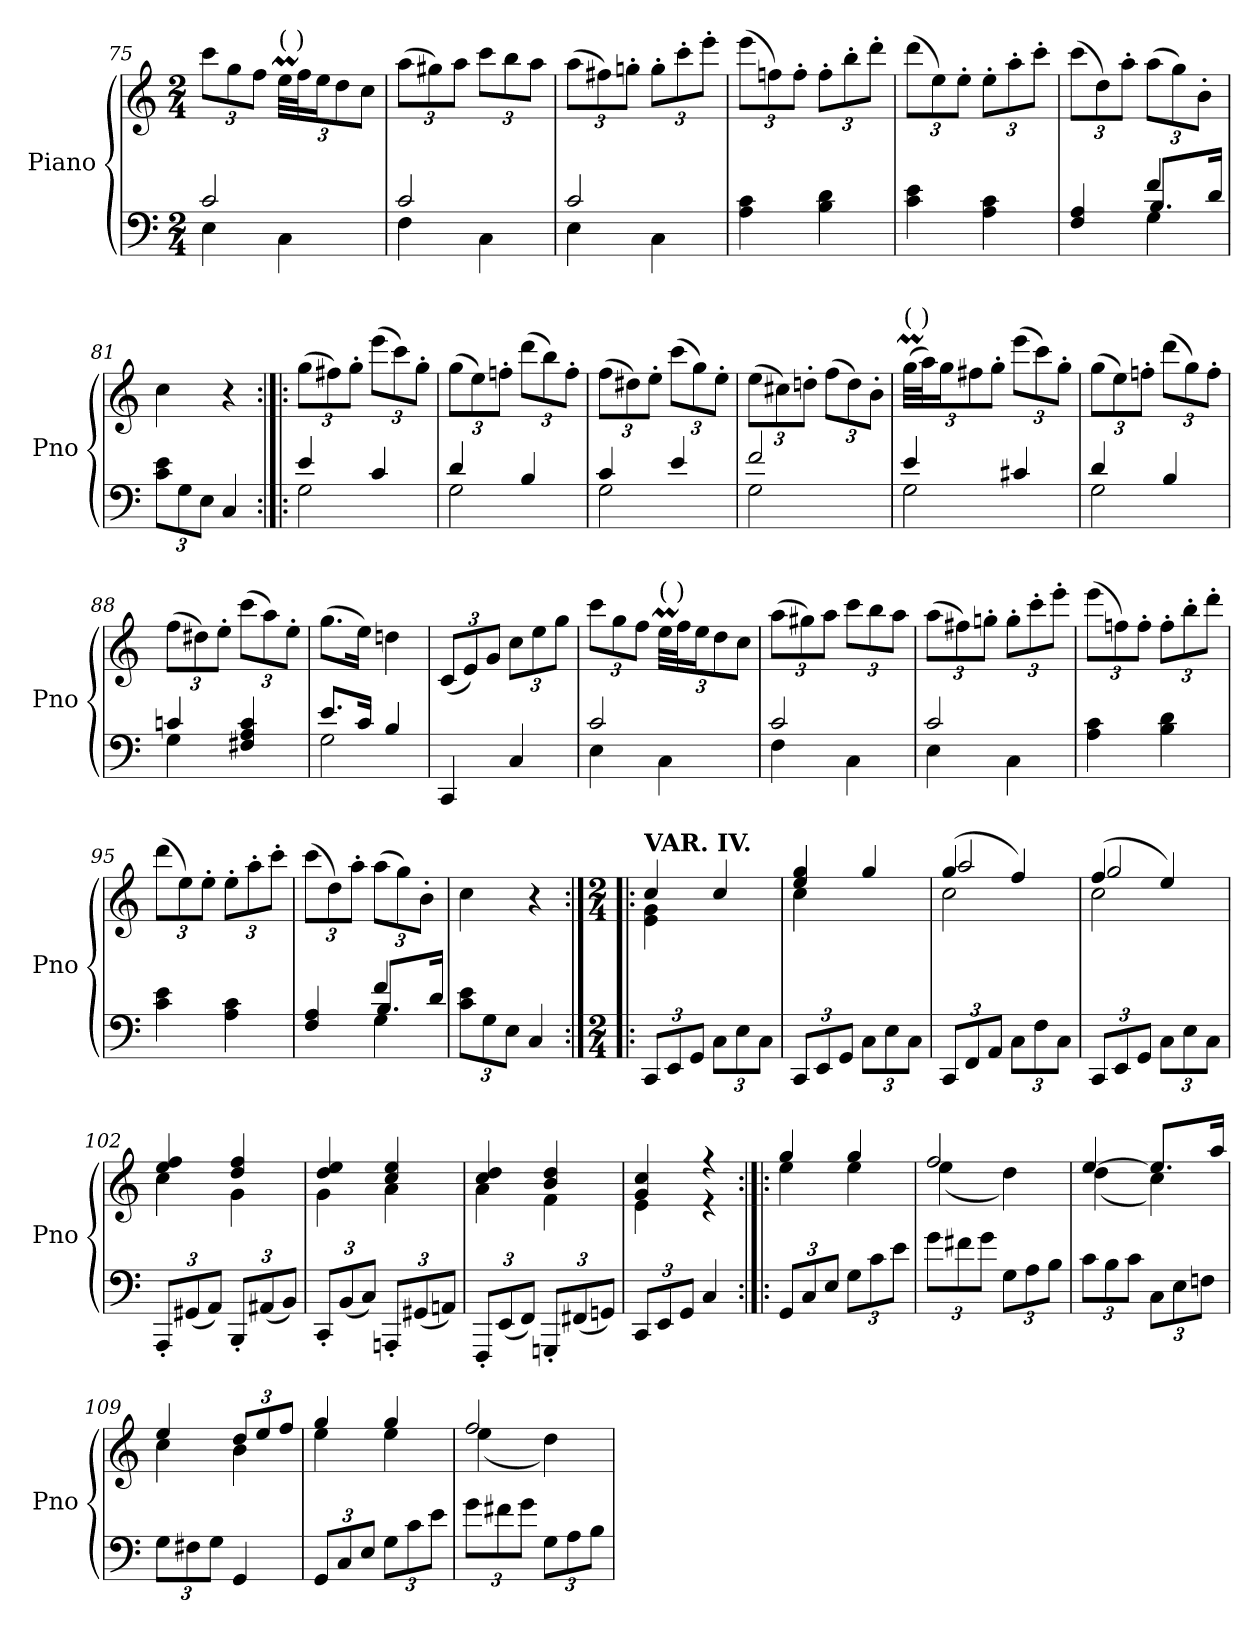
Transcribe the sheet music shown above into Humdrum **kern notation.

**kern	**kern
*part2	*part1
*staff2	*staff1
*I"Piano	*I"Piano
*I'Pno	*I'Pno
*clefF4	*clefG2
*k[]	*k[]
*M2/4	*M2/4
=75	=75
*^	*
*	*	*Xbrackettup
4E\	2c/	12ccc\L
.	.	12gg\
.	.	12ff\J
!	!	!LO:TX:a:t=(   )
4C\	.	48eem\LLL
.	.	48ff\J
.	.	24ee\J
.	.	12dd\
.	.	12cc\J
=76	=76	=76
4F\	2c/	(12aa\L
.	.	12gg#X\)
.	.	12aa\J
4C\	.	12ccc\L
.	.	12bb\
.	.	12aa\J
=77	=77	=77
4E\	2c/	(12aa\L
.	.	12ff#X\)
.	.	12ggn'\J
4C\	.	12gg'\L
.	.	12ccc'\
.	.	12eee'\J
*v	*v	*
=78	=78
4A\ 4c\	(12eee\L
.	12ffn\)
.	12ff'\J
4B\ 4d\	12ff'\L
.	12bb'\
.	12ddd'\J
=79	=79
4c\ 4e\	(12ddd\L
.	12ee\)
.	12ee'\J
4A\ 4c\	12ee'\L
.	12aa'\
.	12ccc'\J
=80	=80
*^	*
*	*^	*
4F/ 4A/	4ryy	4ryy	(12ccc\L
.	.	.	12dd\)
.	.	.	12aa'\J
4G\	4f/	8.B/L	(12aa\L
.	.	.	12gg\)
.	.	.	12b'\J
.	.	16d/Jk	.
*v	*v	*v	*
=81	=81
*Xbrackettup	*
12c\ 12e\L	4cc\
12G\	.
12E\J	.
4C/	4r
!!LO:LB:g=z
=82:|!|:	=82:|!|:
*^	*
4e/	2G\	(12gg\L
.	.	12ff#X\)
.	.	12gg'\J
4c/	.	(12eee\L
.	.	12ccc\)
.	.	12gg'\J
=83	=83	=83
4d/	2G\	(12gg\L
.	.	12ee\)
.	.	12ffn'\J
4B/	.	(12ddd\L
.	.	12bb\)
.	.	12ff'\J
=84	=84	=84
4c/	2G\	(12ff\L
.	.	12dd#X\)
.	.	12ee'\J
4e/	.	(12ccc\L
.	.	12gg\)
.	.	12ee'\J
=85	=85	=85
2f/	2G\	(12ee\L
.	.	12cc#X\)
.	.	12ddn'\J
.	.	(12ff\L
.	.	12dd\)
.	.	12b'\J
=86	=86	=86
!	!	!LO:TX:a:t=(   )
4e/	2G\	(48ggM\LLL
.	.	48aa\J)
.	.	24gg\J
.	.	12ff#X\
.	.	12gg'\J
4c#X/	.	(12eee\L
.	.	12ccc\)
.	.	12gg'\J
=87	=87	=87
4d/	2G\	(12gg\L
.	.	12ee\)
.	.	12ffn'\J
4B/	.	(12ddd\L
.	.	12gg\)
.	.	12ff'\J
=88	=88	=88
4cn/	4G\	(12ff\L
.	.	12dd#X\)
.	.	12ee'\J
4F#X/ 4A/ 4c/	4ryy	(12ccc\L
.	.	12aa\)
.	.	12ee'\J
=89	=89	=89
8.e/L	2G\	(8.gg\L
16c/Jk	.	16ee\Jk)
4B/	.	4ddn\
*v	*v	*
!!LO:LB:g=z
=90	=90
4CC/	(>12c/L
.	12e/)
.	12g/J
4C/	12cc\L
.	12ee\
.	12gg\J
=91	=91
*^	*
4E\	2c/	12ccc\L
.	.	12gg\
.	.	12ff\J
!	!	!LO:TX:a:t=(   )
4C\	.	48eem\LLL
.	.	48ff\J
.	.	24ee\J
.	.	12dd\
.	.	12cc\J
=92	=92	=92
4F\	2c/	(12aa\L
.	.	12gg#X\)
.	.	12aa\J
4C\	.	12ccc\L
.	.	12bb\
.	.	12aa\J
=93	=93	=93
4E\	2c/	(12aa\L
.	.	12ff#X\)
.	.	12ggn'\J
4C\	.	12gg'\L
.	.	12ccc'\
.	.	12eee'\J
*v	*v	*
=94	=94
4A\ 4c\	(12eee\L
.	12ffn\)
.	12ff'\J
4B\ 4d\	12ff'\L
.	12bb'\
.	12ddd'\J
=95	=95
4c\ 4e\	(12ddd\L
.	12ee\)
.	12ee'\J
4A\ 4c\	12ee'\L
.	12aa'\
.	12ccc'\J
=96	=96
*^	*
*	*^	*
4F/ 4A/	4ryy	4ryy	(12ccc\L
.	.	.	12dd\)
.	.	.	12aa'\J
4G\	4f/	8.B/L	(12aa\L
.	.	.	12gg\)
.	.	.	12b'\J
.	.	16d/Jk	.
*v	*v	*v	*
=97	=97
12c\ 12e\L	4cc\
12G\	.
12E\J	.
4C/	4r
!!LO:PB:g=z
=98:|!|:	=98:|!|:
*M2/4	*M2/4
*	*^
!	!LO:TX:a:B:t=VAR. IV.	!
12CC/L	4cc/	4e\ 4g\
12EE/	.	.
12GG/J	.	.
12C\L	4cc/	4ryy
12E\	.	.
12C\J	.	.
=99	=99	=99
12CC/L	4ee/ 4gg/	4cc\
12EE/	.	.
12GG/J	.	.
12C\L	4gg/	4ryy
12E\	.	.
12C\J	.	.
=100	=100	=100
*	*	*^
12CC/L	(4gg/	2cc\	2aa/
12FF/	.	.	.
12AA/J	.	.	.
12C\L	4ff/)	.	.
12F\	.	.	.
12C\J	.	.	.
=101	=101	=101	=101
12CC/L	(4ff/	2cc\	2gg/
12EE/	.	.	.
12GG/J	.	.	.
12C\L	4ee/)	.	.
12E\	.	.	.
12C\J	.	.	.
*	*	*v	*v
=102	=102	=102
12AAA'/L	4ee/ 4ff/	4cc\
(12GG#X/	.	.
12AA/J)	.	.
12BBB'/L	4dd/ 4ff/	4g\
(12AA#X/	.	.
12BB/J)	.	.
=103	=103	=103
12CC'/L	4dd/ 4ee/	4g\
(12BB/	.	.
12C/J)	.	.
12AAAn'/L	4cc/ 4ee/	4a\
(12GG#X/	.	.
12AAn/J)	.	.
!!LO:LB:g=z	!!
=104	=104	=104
12FFF'/L	4cc/ 4dd/	4a\
(12EE/	.	.
12FF/J)	.	.
12GGGn'/L	4b/ 4dd/	4f\
(12FF#X/	.	.
12GGn/J)	.	.
=105	=105	=105
12CC/L	4g/ 4cc/	4e\
12EE/	.	.
12GG/J	.	.
4C/	4r	4r
=106:|!|:	=106:|!|:	=106:|!|:
12GG/L	4gg/	4ee\
12C/	.	.
12E/J	.	.
12G\L	4gg/	4ee\
12c\	.	.
12e\J	.	.
=107	=107	=107
12g\L	2ff/	(4ee\
12f#X\	.	.
12g\J	.	.
12G\L	.	4dd\)
12A\	.	.
12B\J	.	.
=108	=108	=108
12c\L	[4ee/	(4dd\
12B\	.	.
12c\J	.	.
12C\L	8.ee/L]	4cc\)
12E\	.	.
12Fn\J	.	.
.	16aa/Jk	.
=109	=109	=109
12G\L	4ee/	4cc\
12F#X\	.	.
12G\J	.	.
4GG/	12dd/L	4b\
.	12ee/	.
.	12ff/J	.
!!LO:LB:g=z	!!
=110	=110	=110
12GG/L	4gg/	4ee\
12C/	.	.
12E/J	.	.
12G\L	4gg/	4ee\
12c\	.	.
12e\J	.	.
=111	=111	=111
12g\L	2ff/	(4ee\
12f#X\	.	.
12g\J	.	.
12G\L	.	4dd\)
12A\	.	.
12B\J	.	.
*	*v	*v
=	=
*-	*-
